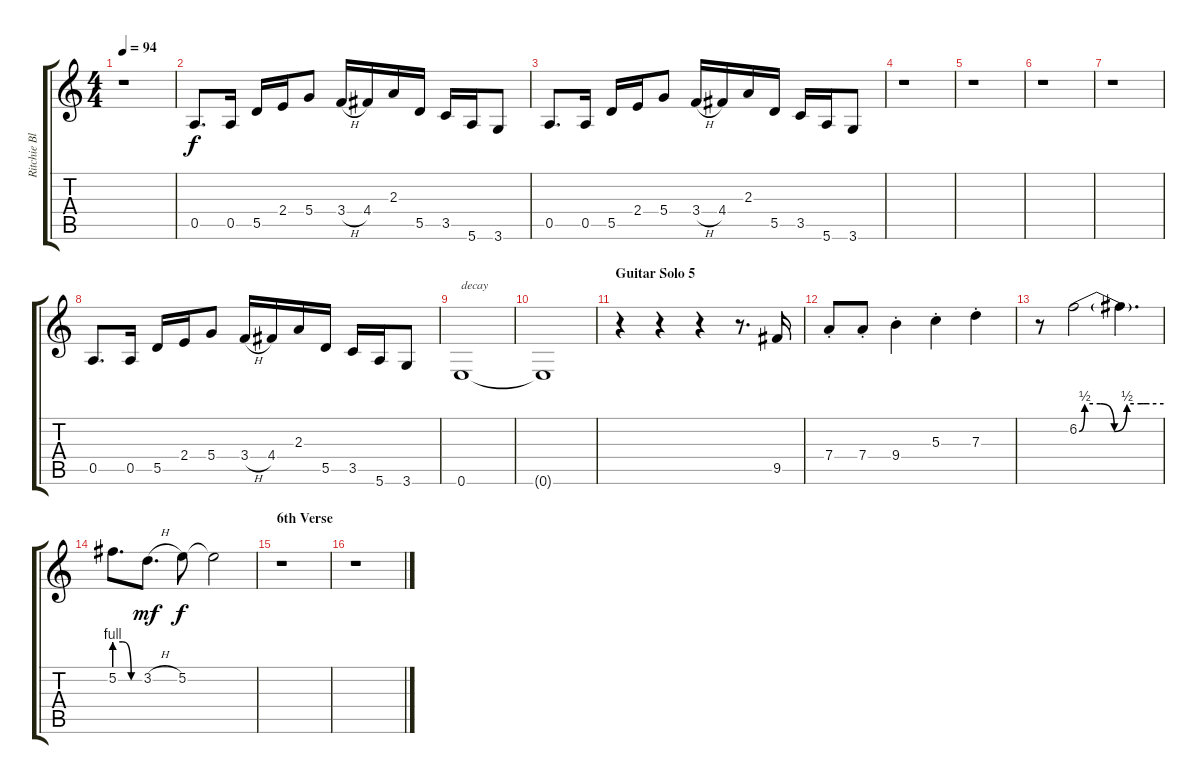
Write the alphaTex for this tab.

\track ("Ritchie Blackmore (Lead)" "Ritchie Bl") {instrument overdrivenguitar}
\staff {score tabs}
\tuning (E4 B3 G3 D3 A2 E2) {hide}
\ts (4 4)
\tempo 94
\clef g2
\ks c
r.1{dy mp} |
0.5.8{d dy f} 0.5.16 5.5.16 2.4.16 5.4.8 3.4{h}.16 4.4.16 2.3.16 5.5.16 3.5.16 5.6.16 3.6.8 |
0.5.8{d} 0.5.16 5.5.16 2.4.16 5.4.8 3.4{h}.16 4.4.16 2.3.16 5.5.16 3.5.16 5.6.16 3.6.8 |
r.1 |
r.1 |
r.1 |
r.1 |
0.5.8{d} 0.5.16 5.5.16 2.4.16 5.4.8 3.4{h}.16 4.4.16 2.3.16 5.5.16 3.5.16 5.6.16 3.6.8 |
0.6.1{txt "decay" volume 0} |
0.6{t}.1 |
\section ("" "Guitar Solo 5")
r.4{volume 15} r.4 r.4 r.8{d} 9.5.16 |
7.4{st}.8 7.4{st}.8 9.4{st}.4 5.3{st}.4 7.3{st}.4 |
r.8 6.2{be (custom 0 0 4 2 15 2 25 0 34 2 44 2 46 2 50 2 60 2)}.2 6.2{t}.4{d} |
5.2{be (custom 0 4 20 4 40 0 60 0)}.8{d} 3.2{h}.8{d dy mf} 5.2.8{dy f} 5.2{t}.2 |
\section ("" "6th Verse")
r.1 |
r.1
